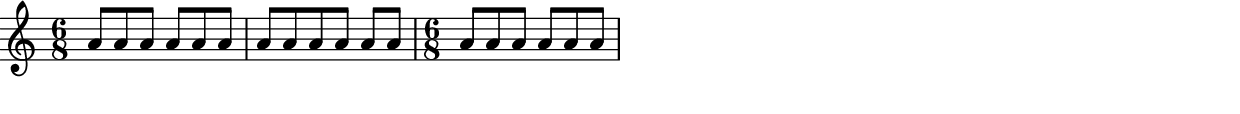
%% Generated by lilypond-book
%% Options: [exampleindent=10.16\mm,indent=0\mm,line-width=160\mm,paper-height=845.047\pt,paper-width=597.508\pt,papersize='(cons (* 597.508 pt) (* 845.047 pt)),quote]
\include "lilypond-book-preamble.ly"


% ****************************************************************
% Start cut-&-pastable-section
% ****************************************************************

#(ly:set-option 'eps-box-padding 3.000000)



\paper {
  #(set-paper-size '(cons (* 597.508 pt) (* 845.047 pt)))
  indent = 0\mm
  line-width = 160\mm
  % offset the left padding, also add 1mm as lilypond creates cropped
  % images with a little space on the right
  line-width = #(- line-width (* mm  3.000000) (* mm 1))
  line-width = 160\mm - 2.0 * 10.16\mm
  % offset the left padding, also add 1mm as lilypond creates cropped
  % images with a little space on the right
  line-width = #(- line-width (* mm  3.000000) (* mm 1))
}

\layout {
  
}




% ****************************************************************
% ly snippet:
% ****************************************************************
\sourcefileline 2277
\relative a' {
  \time 6/8
  \repeat unfold 6 { a8 }
  % grup (4 + 2)
  \set Timing.beatStructure = 4,2
  \repeat unfold 6 { a8 }
  % torna al comportament predeterminat
  \time 6/8
  \repeat unfold 6 { a8 }
}


% ****************************************************************
% end ly snippet
% ****************************************************************
